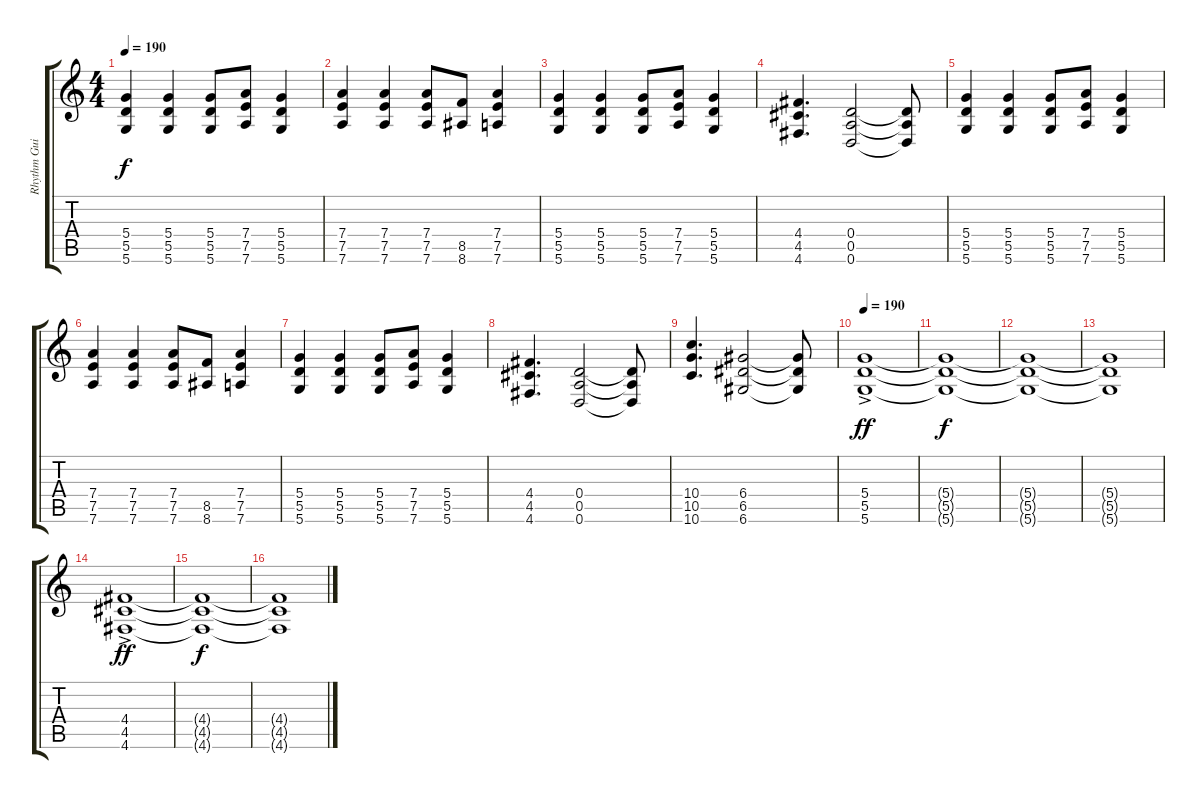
\track ("Rhythm Guitar" "Rhythm Gui") {instrument acousticguitarsteel}
\staff {score tabs}
\tuning (E4 B3 G3 D3 A2 D2) {hide}
\ts (4 4)
\tempo 190
\clef g2
\ks c
(5.4 5.5 5.6).4{dy f} (5.4 5.5 5.6).4 (5.4 5.5 5.6).8 (7.4 7.5 7.6).8 (5.4 5.5 5.6).4 |
(7.4 7.5 7.6).4 (7.4 7.5 7.6).4 (7.4 7.5 7.6).8 (8.5 8.6).8 (7.4 7.5 7.6).4 |
(5.4 5.5 5.6).4 (5.4 5.5 5.6).4 (5.4 5.5 5.6).8 (7.4 7.5 7.6).8 (5.4 5.5 5.6).4 |
(4.4 4.5 4.6).4{d} (0.4 0.5 0.6).2 (0.4{t} 0.5{t} 0.6{t}).8 |
(5.4 5.5 5.6).4 (5.4 5.5 5.6).4 (5.4 5.5 5.6).8 (7.4 7.5 7.6).8 (5.4 5.5 5.6).4 |
(7.4 7.5 7.6).4 (7.4 7.5 7.6).4 (7.4 7.5 7.6).8 (8.5 8.6).8 (7.4 7.5 7.6).4 |
(5.4 5.5 5.6).4 (5.4 5.5 5.6).4 (5.4 5.5 5.6).8 (7.4 7.5 7.6).8 (5.4 5.5 5.6).4 |
(4.4 4.5 4.6).4{d} (0.4 0.5 0.6).2 (0.4{t} 0.5{t} 0.6{t}).8 |
(10.4 10.5 10.6).4{d} (6.4 6.5 6.6).2 (6.4{t} 6.5{t} 6.6{t}).8 |
\tempo 190
(5.4 5.5{ac} 5.6).1{dy ff volume 10 instrument distortionguitar} |
(5.4{t} 5.5{t} 5.6{t}).1{dy f} |
(5.4{t} 5.5{t} 5.6{t}).1 |
(5.4{t} 5.5{t} 5.6{t}).1 |
(4.4 4.5{ac} 4.6).1{dy ff volume 13} |
(4.4{t} 4.5{t} 4.6{t}).1{dy f volume 10} |
(4.4{t} 4.5{t} 4.6{t}).1
